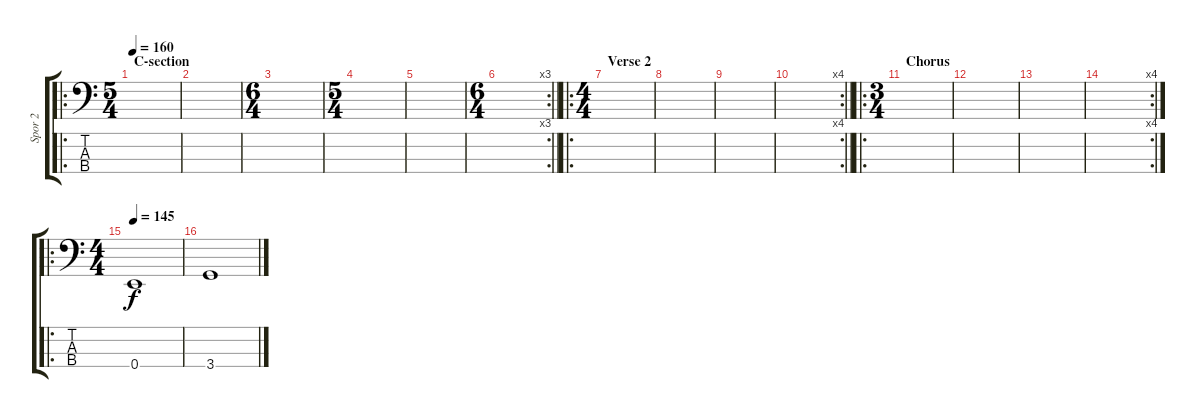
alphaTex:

\track ("Spor 2" "Spor 2") {instrument electricbassfinger}
\staff {score tabs}
\tuning (G2 D2 A1 E1) {hide}
\ro
\ts (5 4)
\section ("" "C-section")
\tempo 160
\clef f4
\ks c
|
|
\ts (6 4)
|
\ts (5 4)
|
|
\rc 3
\ts (6 4)
\barLineRight lightlight
|
\ro
\ts (4 4)
\section ("" "Verse 2")
|
|
|
\rc 4
\barLineRight lightlight
|
\ro
\ts (3 4)
\section ("" "Chorus")
|
|
|
\rc 4
|
\ro
\ts (4 4)
\tempo 145
0.4.1 |
3.4.1
